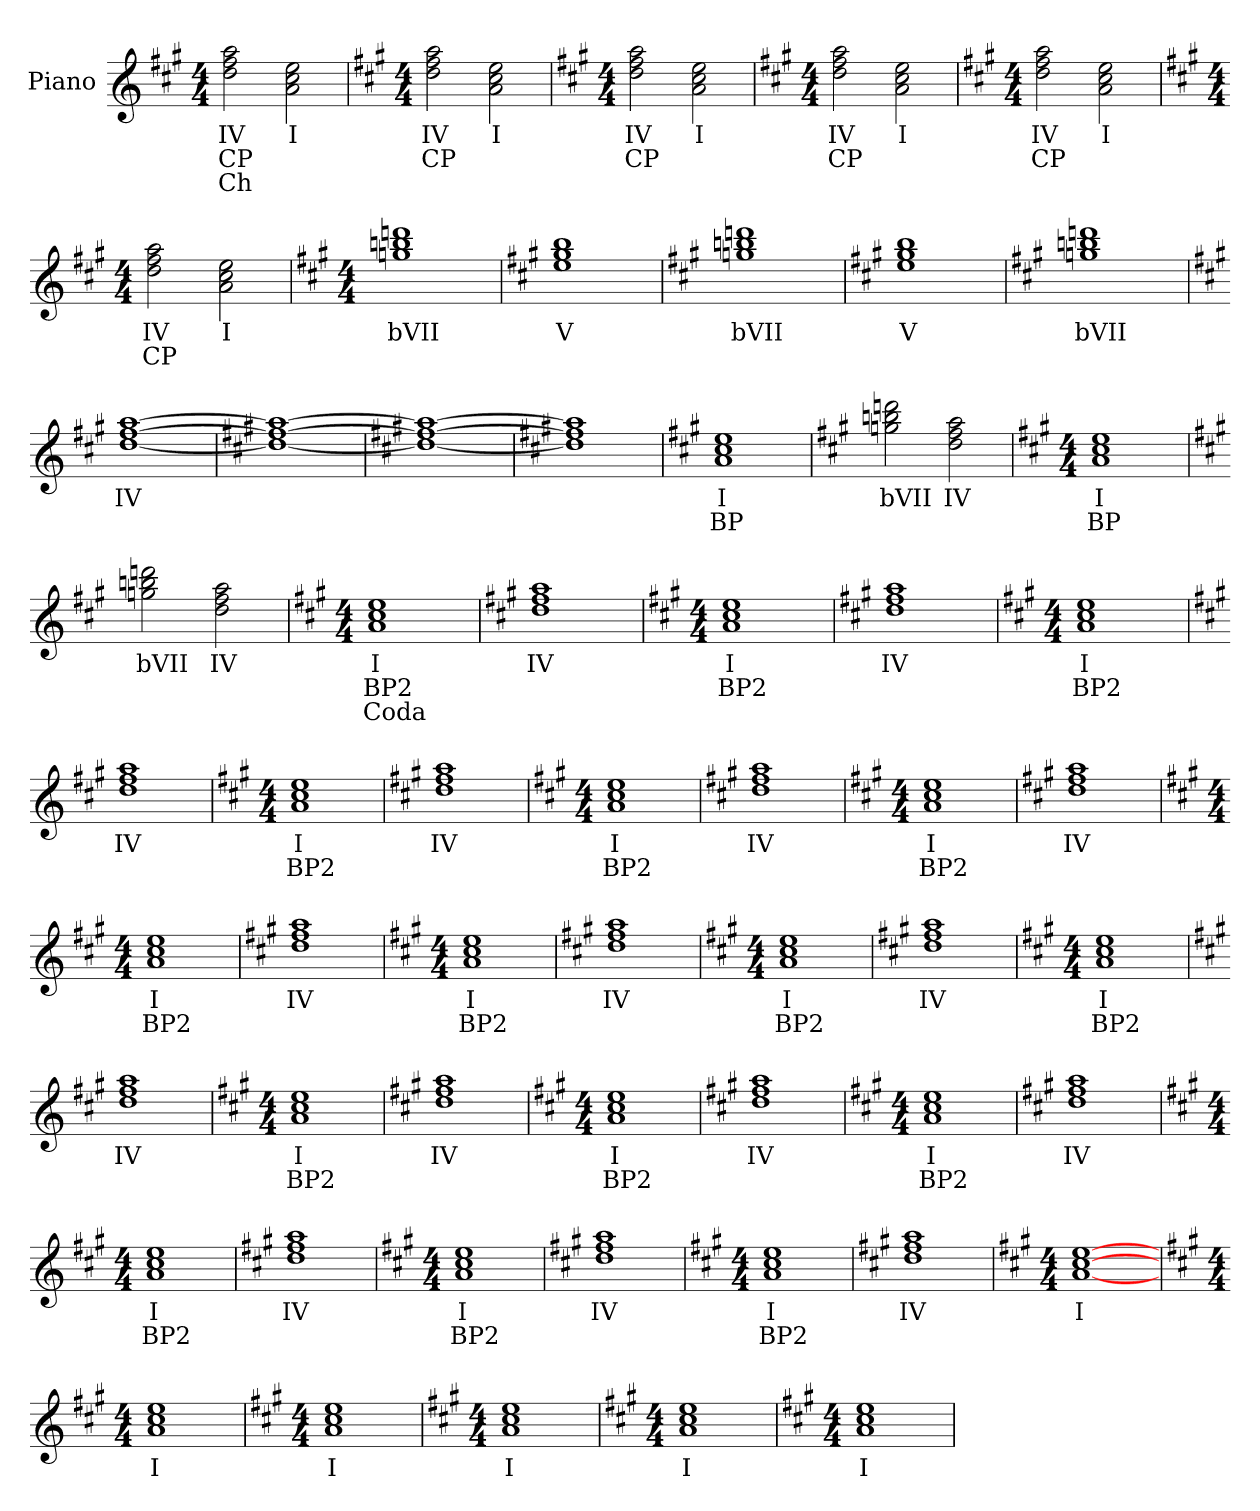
**kern	**text	**text	**text
*part1	*part1	*part1	*part1
*staff1	*staff1	*staff1	*staff1
*I"Piano	*	*	*
*I'Pno	*	*	*
*k[f#c#g#]	*	*	*
*A:	*	*	*
*M4/4	*	*	*
=	=	=	=
2dd 2ff# 2aa	IV	CP	Ch
2a 2cc# 2ee	I	.	.
=	=	=	=
*k[f#c#g#]	*	*	*
*A:	*	*	*
*M4/4	*	*	*
2dd 2ff# 2aa	IV	CP	.
2a 2cc# 2ee	I	.	.
=	=	=	=
*k[f#c#g#]	*	*	*
*A:	*	*	*
*M4/4	*	*	*
2dd 2ff# 2aa	IV	CP	.
2a 2cc# 2ee	I	.	.
=	=	=	=
*k[f#c#g#]	*	*	*
*A:	*	*	*
*M4/4	*	*	*
2dd 2ff# 2aa	IV	CP	.
2a 2cc# 2ee	I	.	.
=	=	=	=
*k[f#c#g#]	*	*	*
*A:	*	*	*
*M4/4	*	*	*
2dd 2ff# 2aa	IV	CP	.
2a 2cc# 2ee	I	.	.
=	=	=	=
*k[f#c#g#]	*	*	*
*A:	*	*	*
*M4/4	*	*	*
2dd 2ff# 2aa	IV	CP	.
2a 2cc# 2ee	I	.	.
=	=	=	=
*k[f#c#g#]	*	*	*
*A:	*	*	*
*M4/4	*	*	*
1ggn 1bbn 1dddn	bVII	.	.
=	=	=	=
*k[f#c#g#]	*	*	*
*A:	*	*	*
1ee 1gg# 1bb	V	.	.
=	=	=	=
*k[f#c#g#]	*	*	*
*A:	*	*	*
1ggn 1bbn 1dddn	bVII	.	.
=	=	=	=
*k[f#c#g#]	*	*	*
*A:	*	*	*
1ee 1gg# 1bb	V	.	.
=	=	=	=
*k[f#c#g#]	*	*	*
*A:	*	*	*
1ggn 1bbn 1dddn	bVII	.	.
=	=	=	=
*k[f#c#g#]	*	*	*
*A:	*	*	*
[1dd [1ff# [1aa	IV	.	.
=	=	=	=
*k[f#c#g#]	*	*	*
*A:	*	*	*
1dd_ 1ff#_ 1aa_	.	.	.
=	=	=	=
*k[f#c#g#]	*	*	*
*A:	*	*	*
1dd_ 1ff#_ 1aa_	.	.	.
=	=	=	=
*k[f#c#g#]	*	*	*
*A:	*	*	*
1dd] 1ff#] 1aa]	.	.	.
=	=	=	=
*k[f#c#g#]	*	*	*
*A:	*	*	*
1a 1cc# 1ee	I	BP	.
=	=	=	=
*k[f#c#g#]	*	*	*
*A:	*	*	*
2ggn 2bbn 2dddn	bVII	.	.
2dd 2ff# 2aa	IV	.	.
=	=	=	=
*k[f#c#g#]	*	*	*
*A:	*	*	*
*M4/4	*	*	*
1a 1cc# 1ee	I	BP	.
=	=	=	=
*k[f#c#g#]	*	*	*
*A:	*	*	*
2ggn 2bbn 2dddn	bVII	.	.
2dd 2ff# 2aa	IV	.	.
=	=	=	=
*k[f#c#g#]	*	*	*
*A:	*	*	*
*M4/4	*	*	*
1a 1cc# 1ee	I	BP2	Coda
=	=	=	=
*k[f#c#g#]	*	*	*
*A:	*	*	*
1dd 1ff# 1aa	IV	.	.
=	=	=	=
*k[f#c#g#]	*	*	*
*A:	*	*	*
*M4/4	*	*	*
1a 1cc# 1ee	I	BP2	.
=	=	=	=
*k[f#c#g#]	*	*	*
*A:	*	*	*
1dd 1ff# 1aa	IV	.	.
=	=	=	=
*k[f#c#g#]	*	*	*
*A:	*	*	*
*M4/4	*	*	*
1a 1cc# 1ee	I	BP2	.
=	=	=	=
*k[f#c#g#]	*	*	*
*A:	*	*	*
1dd 1ff# 1aa	IV	.	.
=	=	=	=
*k[f#c#g#]	*	*	*
*A:	*	*	*
*M4/4	*	*	*
1a 1cc# 1ee	I	BP2	.
=	=	=	=
*k[f#c#g#]	*	*	*
*A:	*	*	*
1dd 1ff# 1aa	IV	.	.
=	=	=	=
*k[f#c#g#]	*	*	*
*A:	*	*	*
*M4/4	*	*	*
1a 1cc# 1ee	I	BP2	.
=	=	=	=
*k[f#c#g#]	*	*	*
*A:	*	*	*
1dd 1ff# 1aa	IV	.	.
=	=	=	=
*k[f#c#g#]	*	*	*
*A:	*	*	*
*M4/4	*	*	*
1a 1cc# 1ee	I	BP2	.
=	=	=	=
*k[f#c#g#]	*	*	*
*A:	*	*	*
1dd 1ff# 1aa	IV	.	.
=	=	=	=
*k[f#c#g#]	*	*	*
*A:	*	*	*
*M4/4	*	*	*
1a 1cc# 1ee	I	BP2	.
=	=	=	=
*k[f#c#g#]	*	*	*
*A:	*	*	*
1dd 1ff# 1aa	IV	.	.
=	=	=	=
*k[f#c#g#]	*	*	*
*A:	*	*	*
*M4/4	*	*	*
1a 1cc# 1ee	I	BP2	.
=	=	=	=
*k[f#c#g#]	*	*	*
*A:	*	*	*
1dd 1ff# 1aa	IV	.	.
=	=	=	=
*k[f#c#g#]	*	*	*
*A:	*	*	*
*M4/4	*	*	*
1a 1cc# 1ee	I	BP2	.
=	=	=	=
*k[f#c#g#]	*	*	*
*A:	*	*	*
1dd 1ff# 1aa	IV	.	.
=	=	=	=
*k[f#c#g#]	*	*	*
*A:	*	*	*
*M4/4	*	*	*
1a 1cc# 1ee	I	BP2	.
=	=	=	=
*k[f#c#g#]	*	*	*
*A:	*	*	*
1dd 1ff# 1aa	IV	.	.
=	=	=	=
*k[f#c#g#]	*	*	*
*A:	*	*	*
*M4/4	*	*	*
1a 1cc# 1ee	I	BP2	.
=	=	=	=
*k[f#c#g#]	*	*	*
*A:	*	*	*
1dd 1ff# 1aa	IV	.	.
=	=	=	=
*k[f#c#g#]	*	*	*
*A:	*	*	*
*M4/4	*	*	*
1a 1cc# 1ee	I	BP2	.
=	=	=	=
*k[f#c#g#]	*	*	*
*A:	*	*	*
1dd 1ff# 1aa	IV	.	.
=	=	=	=
*k[f#c#g#]	*	*	*
*A:	*	*	*
*M4/4	*	*	*
1a 1cc# 1ee	I	BP2	.
=	=	=	=
*k[f#c#g#]	*	*	*
*A:	*	*	*
1dd 1ff# 1aa	IV	.	.
=	=	=	=
*k[f#c#g#]	*	*	*
*A:	*	*	*
*M4/4	*	*	*
1a 1cc# 1ee	I	BP2	.
=	=	=	=
*k[f#c#g#]	*	*	*
*A:	*	*	*
1dd 1ff# 1aa	IV	.	.
=	=	=	=
*k[f#c#g#]	*	*	*
*A:	*	*	*
*M4/4	*	*	*
1a 1cc# 1ee	I	BP2	.
=	=	=	=
*k[f#c#g#]	*	*	*
*A:	*	*	*
1dd 1ff# 1aa	IV	.	.
=	=	=	=
*k[f#c#g#]	*	*	*
*A:	*	*	*
*M4/4	*	*	*
1a 1cc# 1ee	I	BP2	.
=	=	=	=
*k[f#c#g#]	*	*	*
*A:	*	*	*
1dd 1ff# 1aa	IV	.	.
=	=	=	=
*k[f#c#g#]	*	*	*
*A:	*	*	*
*M4/4	*	*	*
[1a [1cc# [1ee	I	.	.
=	=	=	=
*k[f#c#g#]	*	*	*
*A:	*	*	*
*M4/4	*	*	*
1a 1cc# 1ee	I	.	.
=	=	=	=
*k[f#c#g#]	*	*	*
*A:	*	*	*
*M4/4	*	*	*
1a 1cc# 1ee	I	.	.
=	=	=	=
*k[f#c#g#]	*	*	*
*A:	*	*	*
*M4/4	*	*	*
1a 1cc# 1ee	I	.	.
=	=	=	=
*k[f#c#g#]	*	*	*
*A:	*	*	*
*M4/4	*	*	*
1a 1cc# 1ee	I	.	.
=	=	=	=
*k[f#c#g#]	*	*	*
*A:	*	*	*
*M4/4	*	*	*
1a 1cc# 1ee	I	.	.
=	=	=	=
*-	*-	*-	*-
